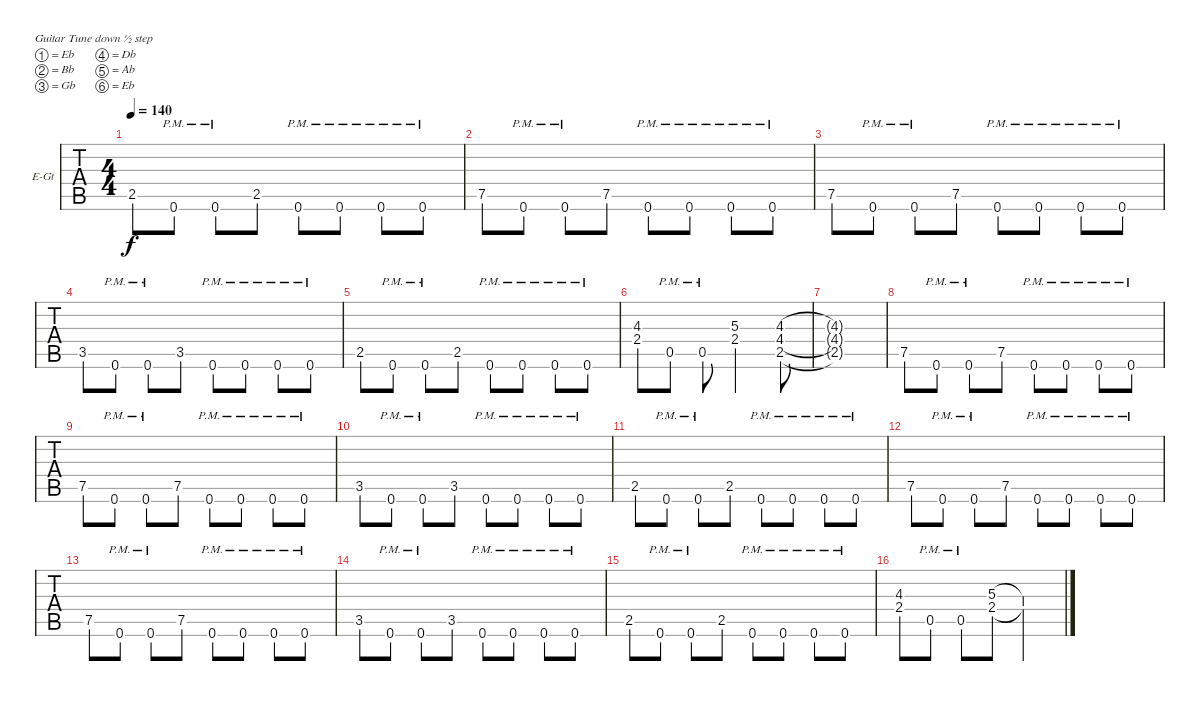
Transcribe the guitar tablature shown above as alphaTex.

\bracketExtendMode groupsimilarinstruments
\firstSystemTrackNameOrientation horizontal
\otherSystemsTrackNameOrientation horizontal
\track ("Илья Мамонтов" "E-Gt") {instrument distortionguitar}
\staff {tabs}
\tuning (Eb4 Bb3 Gb3 Db3 Ab2 Eb2)
\ts (4 4)
\tempo 140
\clef g2
\ks c
2.5.8{dy f} 0.6{pm}.8 0.6{pm}.8 2.5.8 0.6{pm}.8 0.6{pm}.8 0.6{pm}.8 0.6{pm}.8 |
7.5.8 0.6{pm}.8 0.6{pm}.8 7.5.8 0.6{pm}.8 0.6{pm}.8 0.6{pm}.8 0.6{pm}.8 |
7.5.8 0.6{pm}.8 0.6{pm}.8 7.5.8 0.6{pm}.8 0.6{pm}.8 0.6{pm}.8 0.6{pm}.8 |
3.5.8 0.6{pm}.8 0.6{pm}.8 3.5.8 0.6{pm}.8 0.6{pm}.8 0.6{pm}.8 0.6{pm}.8 |
2.5.8 0.6{pm}.8 0.6{pm}.8 2.5.8 0.6{pm}.8 0.6{pm}.8 0.6{pm}.8 0.6{pm}.8 |
(4.3 2.4).8 0.5{pm}.8 0.5{pm}.8 (5.3 2.4).2 (4.3 4.4 2.5).8 |
(4.3{t} 4.4{t} 2.5{t}).1 |
7.5.8 0.6{pm}.8 0.6{pm}.8 7.5.8 0.6{pm}.8 0.6{pm}.8 0.6{pm}.8 0.6{pm}.8 |
7.5.8 0.6{pm}.8 0.6{pm}.8 7.5.8 0.6{pm}.8 0.6{pm}.8 0.6{pm}.8 0.6{pm}.8 |
3.5.8 0.6{pm}.8 0.6{pm}.8 3.5.8 0.6{pm}.8 0.6{pm}.8 0.6{pm}.8 0.6{pm}.8 |
2.5.8 0.6{pm}.8 0.6{pm}.8 2.5.8 0.6{pm}.8 0.6{pm}.8 0.6{pm}.8 0.6{pm}.8 |
7.5.8 0.6{pm}.8 0.6{pm}.8 7.5.8 0.6{pm}.8 0.6{pm}.8 0.6{pm}.8 0.6{pm}.8 |
7.5.8 0.6{pm}.8 0.6{pm}.8 7.5.8 0.6{pm}.8 0.6{pm}.8 0.6{pm}.8 0.6{pm}.8 |
3.5.8 0.6{pm}.8 0.6{pm}.8 3.5.8 0.6{pm}.8 0.6{pm}.8 0.6{pm}.8 0.6{pm}.8 |
2.5.8 0.6{pm}.8 0.6{pm}.8 2.5.8 0.6{pm}.8 0.6{pm}.8 0.6{pm}.8 0.6{pm}.8 |
(4.3 2.4).8 0.5{pm}.8 0.5{pm}.8 (5.3 2.4).8 (5.3{t} 2.4{t}).2
